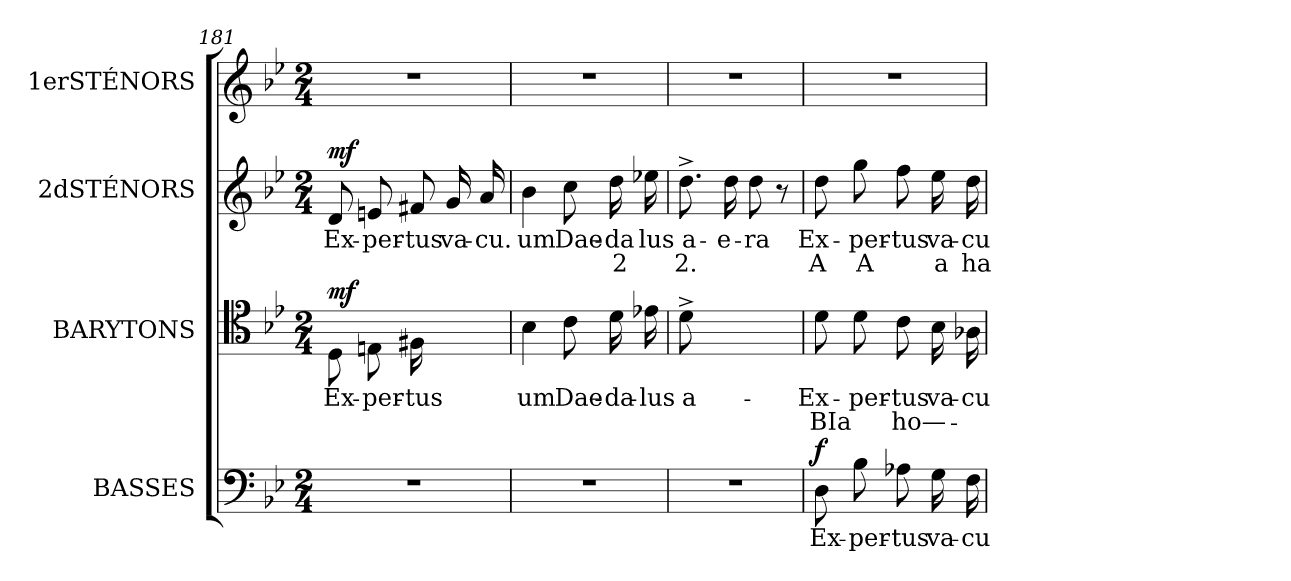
**kern	**text	**dynam	**kern	**text	**text	**dynam	**kern	**text	**text	**dynam	**kern
*part4	*part4	*part4	*part3	*part3	*part3	*part3	*part2	*part2	*part2	*part2	*part1
*staff4	*staff4	*staff4	*staff3	*staff3	*staff3	*staff3	*staff2	*staff2	*staff2	*staff2	*staff1
*I"BASSES	*	*	*I"BARYTONS	*	*	*	*I"2dSTÉNORS	*	*	*	*I"1erSTÉNORS
*clefF4	*	*	*clefC4	*	*	*	*clefG2	*	*	*	*clefG2
*k[b-e-]	*	*	*k[b-e-]	*	*	*	*k[b-e-]	*	*	*	*k[b-e-]
*M2/4	*	*	*M2/4	*	*	*	*M2/4	*	*	*	*M2/4
=181	=181	=181	=181	=181	=181	=181	=181	=181	=181	=181	=181
!	!	!	!	!	!	!LO:DY:a	!	!	!	!LO:DY:a	!
2r	.	.	8Di\	Ex-	.	mf	8di/	Ex-	.	mf	2r
.	.	.	8Eni\	per-	.	.	8eni/	per-	.	.	.
.	.	.	16F#Xi\	tus	.	.	8f#Xi/	tus	.	.	.
.	.	.	8.ryy	.	.	.	.	.	.	.	.
.	.	.	.	.	.	.	16gi/	va-	.	.	.
.	.	.	.	.	.	.	16ai/	cu.	.	.	.
!!LO:LB:g=z
=182	=182	=182	=182	=182	=182	=182	=182	=182	=182	=182	=182
2r	.	.	4B-i\	um	.	.	4b-i\	um	.	.	2r
.	.	.	8ci\	Dae-	.	.	8cci\	Dae-	.	.	.
.	.	.	16di\	da-	.	.	16ddi\	da	2	.	.
.	.	.	16e-Xi\	lus	.	.	16ee-Xi\	lus	.	.	.
=183	=183	=183	=183	=183	=183	=183	=183	=183	=183	=183	=183
2r	.	.	8d^>i\	a-	.	.	8.dd^>i\	a-	2.	.	2r
.	.	.	4.ryy	.	.	.	.	.	.	.	.
.	.	.	.	.	.	.	16ddi\	e-	.	.	.
.	.	.	.	.	.	.	8ddi\	ra	.	.	.
.	.	.	.	.	.	.	8r	.	.	.	.
=184	=184	=184	=184	=184	=184	=184	=184	=184	=184	=184	=184
!	!	!LO:DY:a	!	!	!	!	!	!	!	!	!
8Di\	Ex-	f	8di\	Ex-	BIa	.	8ddi\	Ex-	A	.	2r
8B-i\	per-	.	8di\	per-	.	.	8ggi\	per-	A	.	.
8A-Xi\	tus	.	8ci\	tus	ho—-	.	8ffi\	tus	.	.	.
16Gi\	va-	.	16B-i\	va-	.	.	16ee-i\	va-	a	.	.
16Fi\	cu-	.	16A-Xi\	cu	.	.	16ddi\	cu-	ha-	.	.
=	=	=	=	=	=	=	=	=	=	=	=
*-	*-	*-	*-	*-	*-	*-	*-	*-	*-	*-	*-
